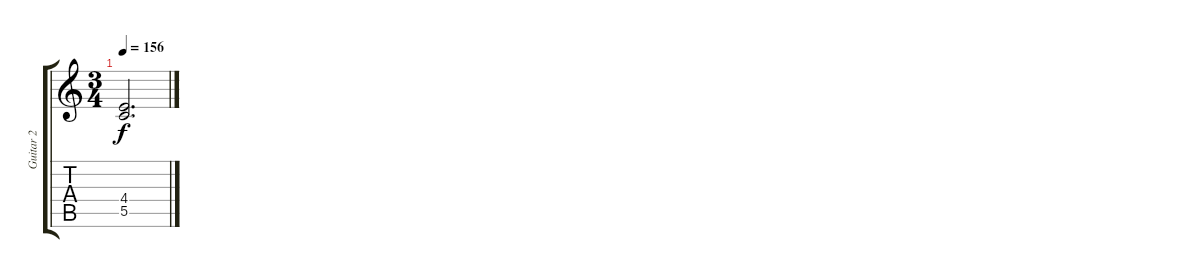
\track ("Guitar 2" "Guitar 2") {instrument overdrivenguitar}
\staff {score tabs}
\tuning (D4 A3 F3 C3 G2 C2) {hide}
\ts (3 4)
\tempo 156
\clef g2
\ks c
(4.4{t} 5.5{t}).2{d dy f}
